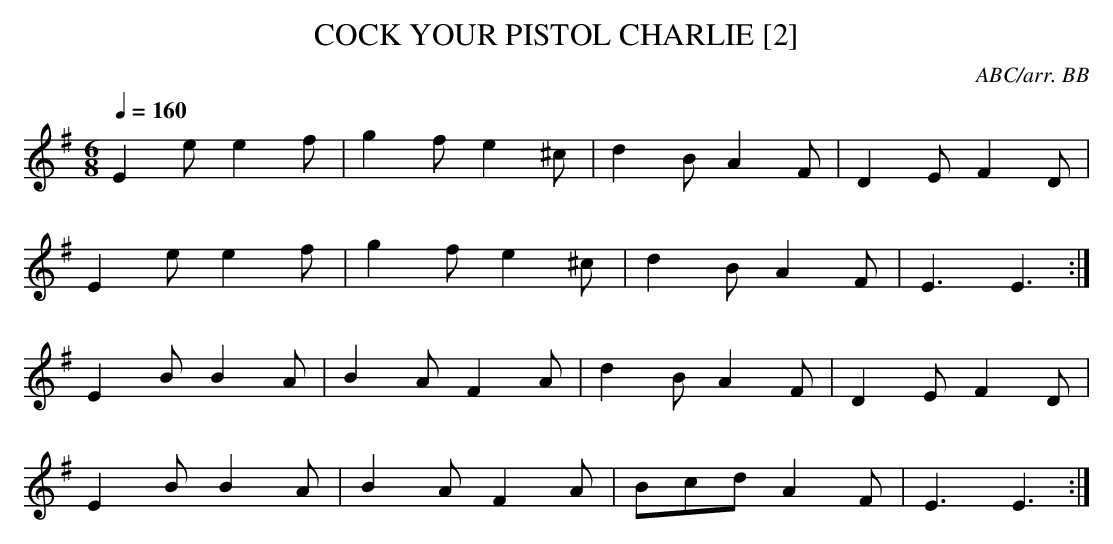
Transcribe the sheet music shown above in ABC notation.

X:1
T:COCK YOUR PISTOL CHARLIE [2]
C:ABC/arr. BB
Q:1/4=160
L:1/8
M:6/8
K:Em
E2e e2f|g2f e2^c|d2B A2F|D2E F2D|
E2e e2f|g2f e2^c|d2B A2F|E3 E3:|
E2B B2A|B2A F2A|d2B A2F|D2E F2D|
E2B B2A|B2A F2A|Bcd A2F|E3 E3:|
